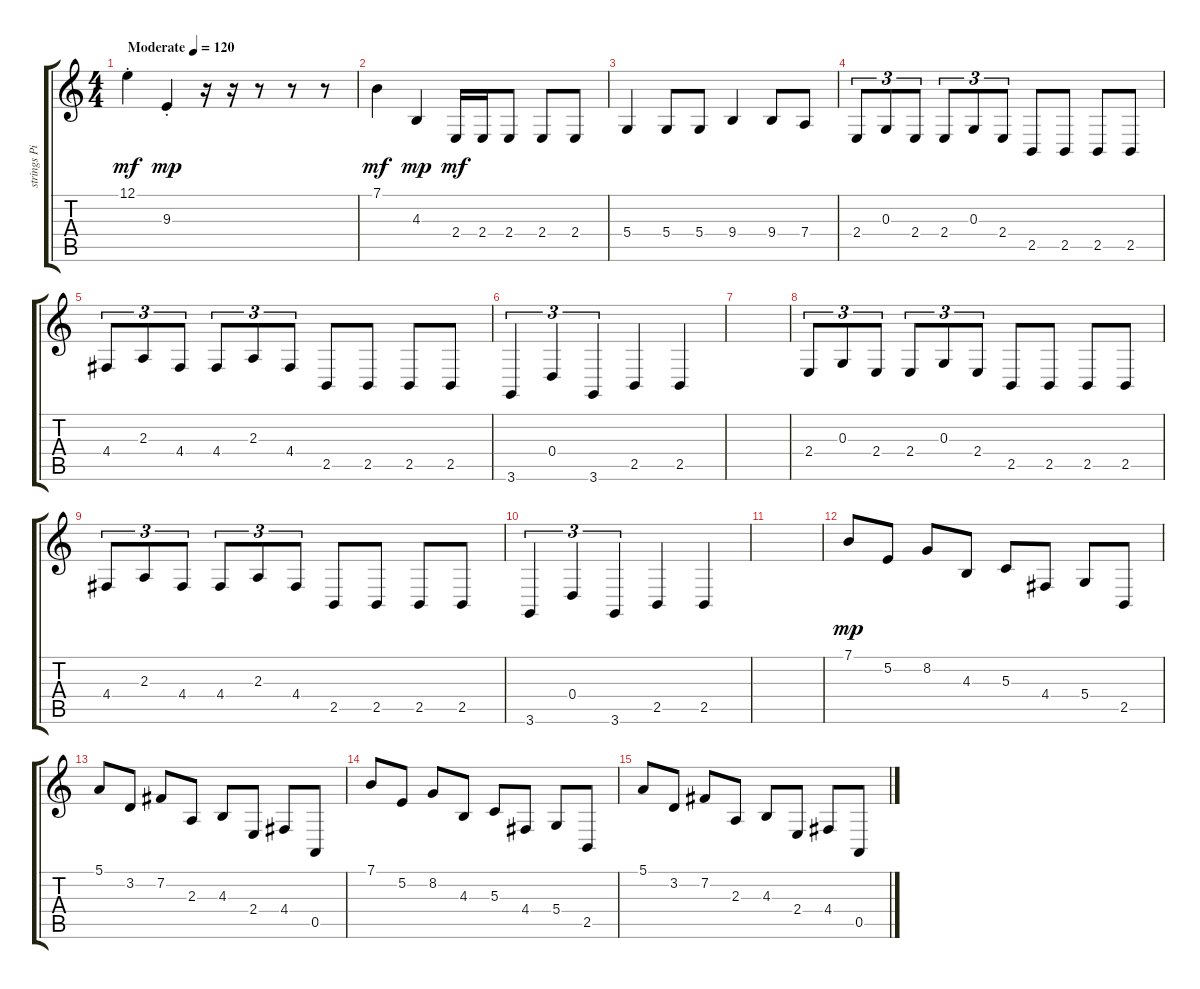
\track ("strings Pizz" "strings Pi") {instrument pizzicatostrings}
\staff {score tabs}
\tuning (E4 B3 G3 D3 A2 E2) {hide}
\ts (4 4)
\tempo (120 "Moderate")
\clef g2
\ks c
12.1{st}.4{dy mf instrument pizzicatostrings} 9.3{st}.4{dy mp} r.16 r.16 r.8 r.8 r.8 |
7.1.4{dy mf} 4.3.4{dy mp} 2.4.16{dy mf} 2.4.16 2.4.8 2.4.8 2.4.8 |
5.4.4 5.4.8 5.4.8 9.4.4 9.4.8 7.4.8 |
2.4.8{tu (3 2)} 0.3.8{tu (3 2)} 2.4.8{tu (3 2)} 2.4.8{tu (3 2)} 0.3.8{tu (3 2)} 2.4.8{tu (3 2)} 2.5.8 2.5.8 2.5.8 2.5.8 |
4.4.8{tu (3 2)} 2.3.8{tu (3 2)} 4.4.8{tu (3 2)} 4.4.8{tu (3 2)} 2.3.8{tu (3 2)} 4.4.8{tu (3 2)} 2.5.8 2.5.8 2.5.8 2.5.8 |
3.6.4{tu (3 2)} 0.4.4{tu (3 2)} 3.6.4{tu (3 2)} 2.5.4 2.5.4 |
|
2.4.8{tu (3 2)} 0.3.8{tu (3 2)} 2.4.8{tu (3 2)} 2.4.8{tu (3 2)} 0.3.8{tu (3 2)} 2.4.8{tu (3 2)} 2.5.8 2.5.8 2.5.8 2.5.8 |
4.4.8{tu (3 2)} 2.3.8{tu (3 2)} 4.4.8{tu (3 2)} 4.4.8{tu (3 2)} 2.3.8{tu (3 2)} 4.4.8{tu (3 2)} 2.5.8 2.5.8 2.5.8 2.5.8 |
3.6.4{tu (3 2)} 0.4.4{tu (3 2)} 3.6.4{tu (3 2)} 2.5.4 2.5.4 |
|
7.1.8{dy mp} 5.2.8 8.2.8 4.3.8 5.3.8 4.4.8 5.4.8 2.5.8 |
5.1.8 3.2.8 7.2.8 2.3.8 4.3.8 2.4.8 4.4.8 0.5.8 |
7.1.8 5.2.8 8.2.8 4.3.8 5.3.8 4.4.8 5.4.8 2.5.8 |
5.1.8 3.2.8 7.2.8 2.3.8 4.3.8 2.4.8 4.4.8 0.5.8
